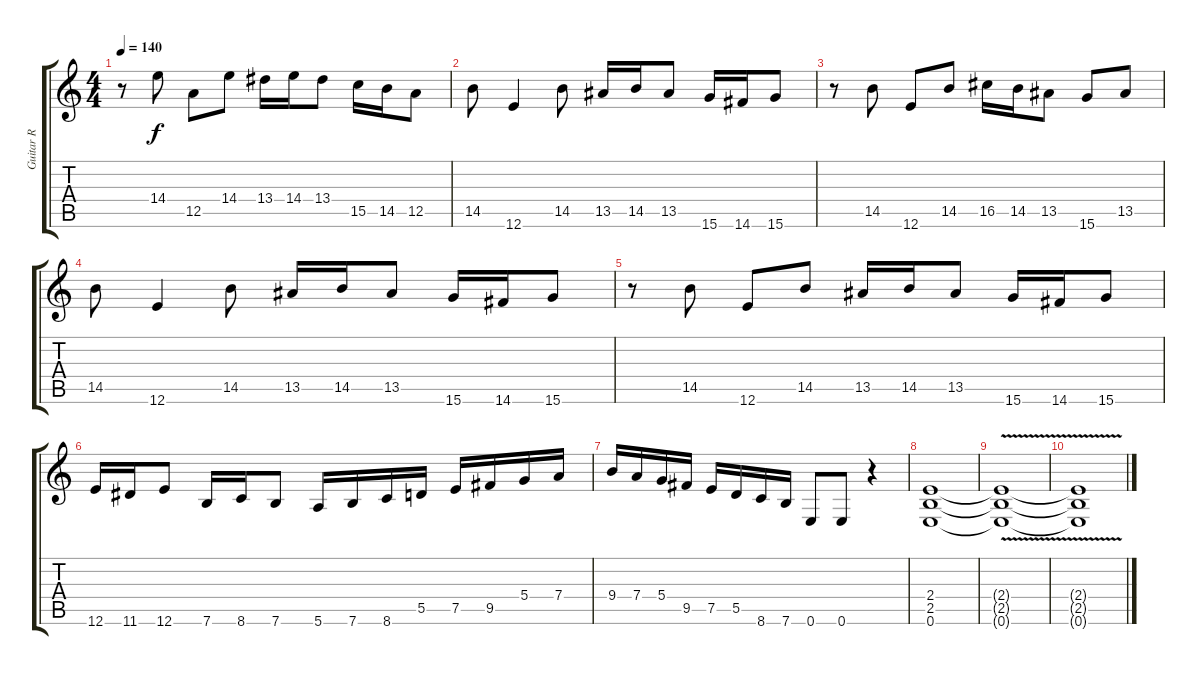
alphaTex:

\track ("Guitar R" "Guitar R") {instrument overdrivenguitar}
\staff {score tabs}
\tuning (E4 B3 G3 D3 A2 E2) {hide}
\ts (4 4)
\tempo 140
\clef g2
\ks c
r.8{dy f} 14.4.8 12.5.8 14.4.8 13.4.16 14.4.16 13.4.8 15.5.16 14.5.16 12.5.8 |
14.5.8 12.6.4 14.5.8 13.5.16 14.5.16 13.5.8 15.6.16 14.6.16 15.6.8 |
r.8 14.5.8 12.6.8 14.5.8 16.5.16 14.5.16 13.5.8 15.6.8 13.5.8 |
14.5.8 12.6.4 14.5.8 13.5.16 14.5.16 13.5.8 15.6.16 14.6.16 15.6.8 |
r.8 14.5.8 12.6.8 14.5.8 13.5.16 14.5.16 13.5.8 15.6.16 14.6.16 15.6.8 |
12.6.16 11.6.16 12.6.8 7.6.16 8.6.16 7.6.8 5.6.16 7.6.16 8.6.16 5.5.16 7.5.16 9.5.16 5.4.16 7.4.16 |
9.4.16 7.4.16 5.4.16 9.5.16 7.5.16 5.5.16 8.6.16 7.6.16 0.6.8 0.6.8 r.4 |
(2.4 2.5 0.6).1 |
(2.4{v t} 2.5{v t} 0.6{v t}).1 |
(2.4{t} 2.5{t} 0.6{t}).1
